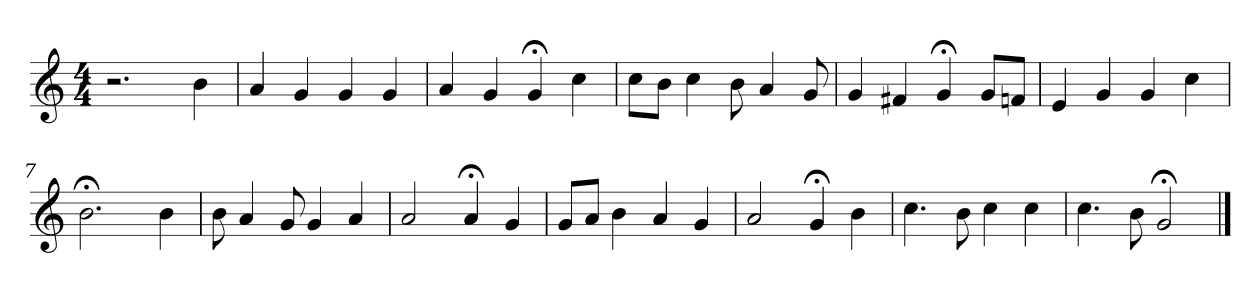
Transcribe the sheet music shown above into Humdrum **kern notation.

**kern
*part1
*staff1
*clefG2
*k[]
*C:
*M4/4
=1
2.r
4b
=2
4a
4g
4g
4g
=3
4a
4g
4g;<
4cc
=4
8cc\L
8b\J
4cc
8b
4a
8g
=5
4g
4f#X
4g;<
8g/L
8fn/J
=6
4e
4g
4g
4cc
=7
2.b;<
4b
=8
8b
4a
8g
4g
4a
=9
2a
4a;<
4g
=10
8g/L
8a/J
4b
4a
4g
=11
2a
4g;<
4b
=12
4.cc
8b
4cc
4cc
=13
4.cc
8b
2g;<
==
*-
